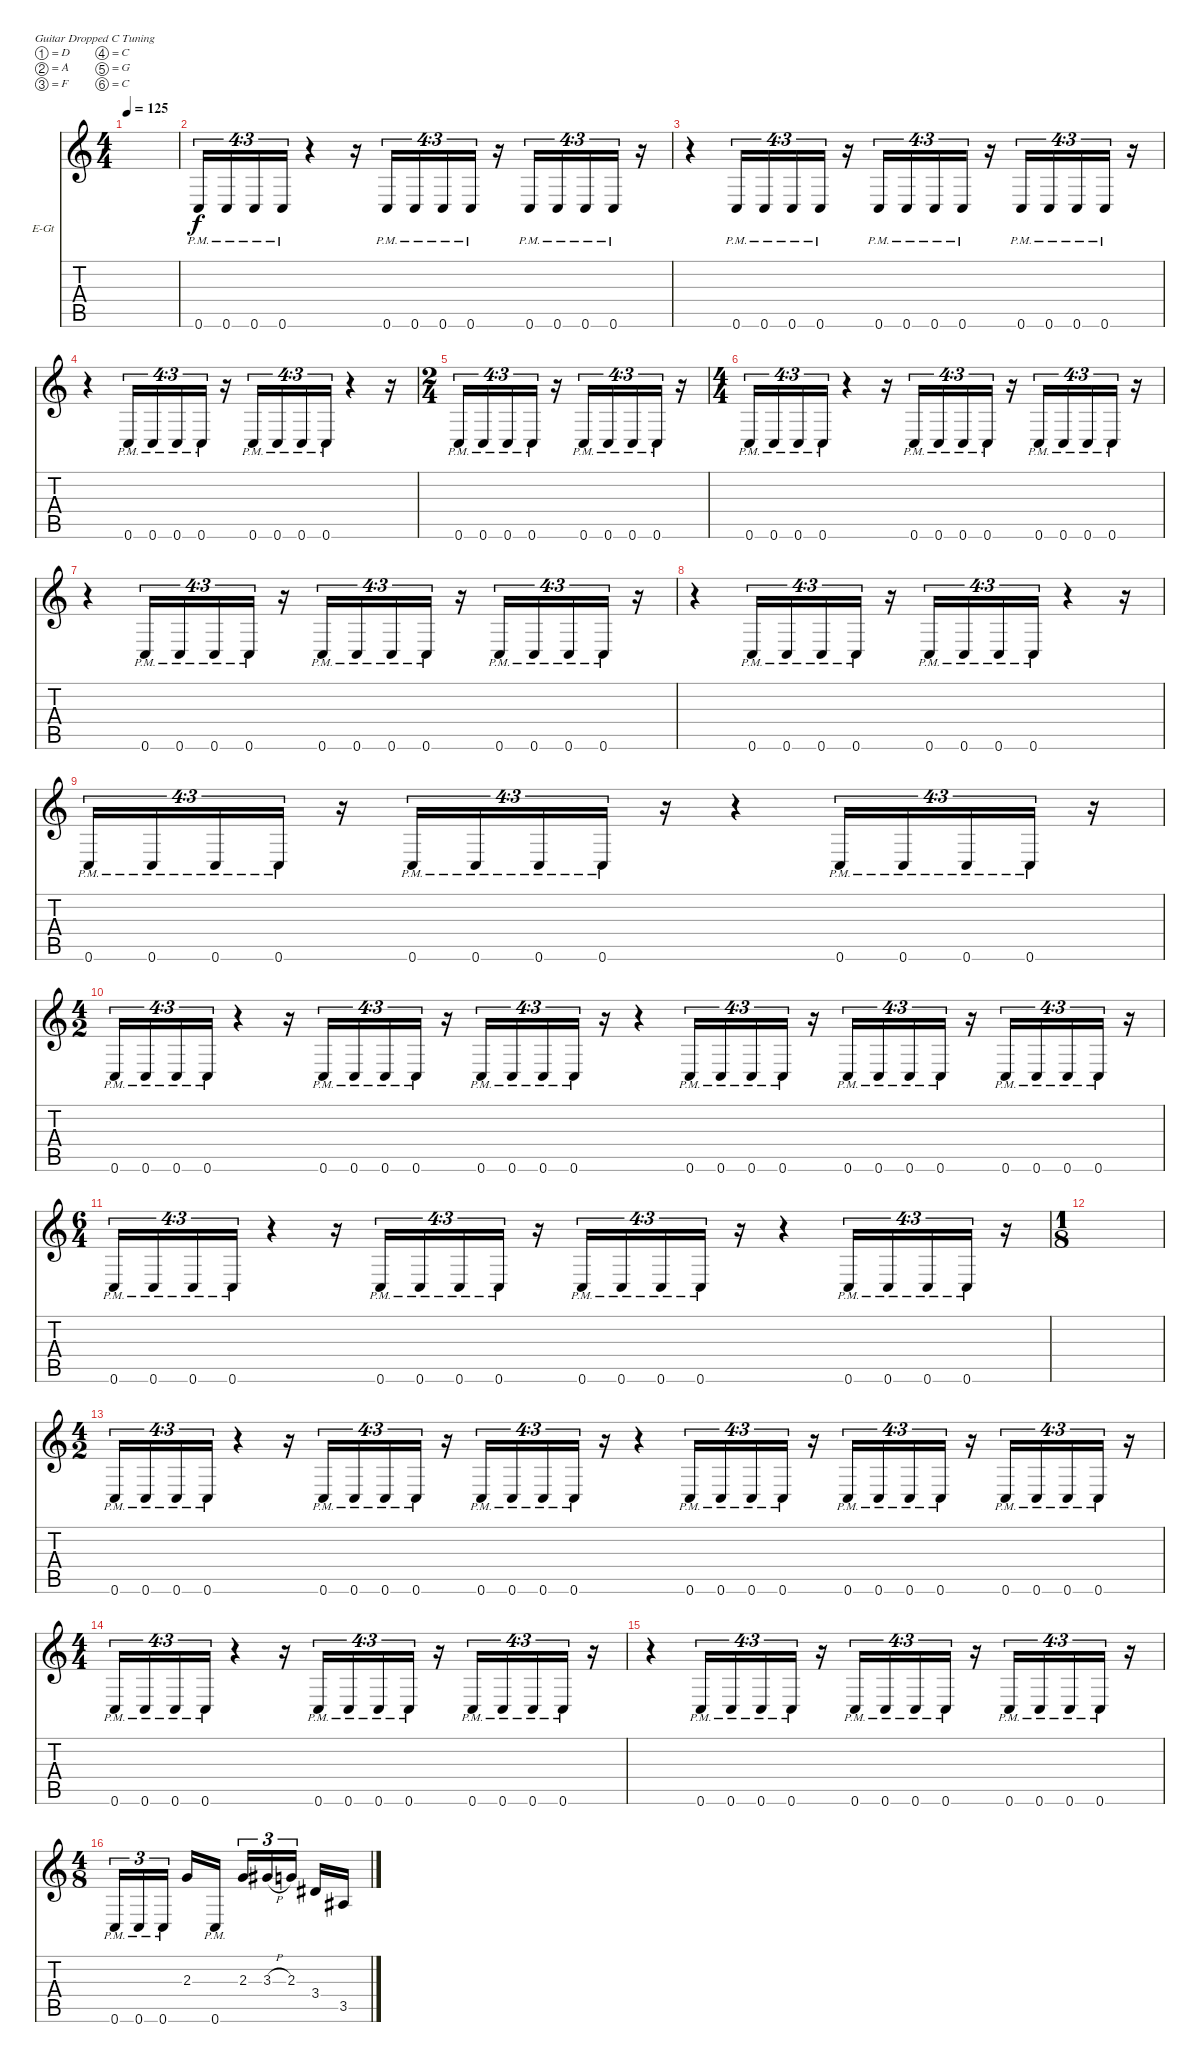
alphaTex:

\defaultSystemsLayout 4
\bracketExtendMode nobrackets
\firstSystemTrackNameOrientation horizontal
\otherSystemsTrackNameOrientation horizontal
\track ("Rhythm Guitar" "E-Gt") {mute instrument distortionguitar}
\staff {score tabs}
\tuning (D4 A3 F3 C3 G2 C2)
\ts (4 4)
\tempo 125
\clef g2
\ks c
|
0.6{pm}.16{tu (4 3)} 0.6{pm}.16{tu (4 3)} 0.6{pm}.16{tu (4 3)} 0.6{pm}.16{tu (4 3)} r.4 r.16 0.6{pm}.16{tu (4 3)} 0.6{pm}.16{tu (4 3)} 0.6{pm}.16{tu (4 3)} 0.6{pm}.16{tu (4 3)} r.16 0.6{pm}.16{tu (4 3)} 0.6{pm}.16{tu (4 3)} 0.6{pm}.16{tu (4 3)} 0.6{pm}.16{tu (4 3)} r.16 |
r.4 0.6{pm}.16{tu (4 3)} 0.6{pm}.16{tu (4 3)} 0.6{pm}.16{tu (4 3)} 0.6{pm}.16{tu (4 3)} r.16 0.6{pm}.16{tu (4 3)} 0.6{pm}.16{tu (4 3)} 0.6{pm}.16{tu (4 3)} 0.6{pm}.16{tu (4 3)} r.16 0.6{pm}.16{tu (4 3)} 0.6{pm}.16{tu (4 3)} 0.6{pm}.16{tu (4 3)} 0.6{pm}.16{tu (4 3)} r.16 |
r.4 0.6{pm}.16{tu (4 3)} 0.6{pm}.16{tu (4 3)} 0.6{pm}.16{tu (4 3)} 0.6{pm}.16{tu (4 3)} r.16 0.6{pm}.16{tu (4 3)} 0.6{pm}.16{tu (4 3)} 0.6{pm}.16{tu (4 3)} 0.6{pm}.16{tu (4 3)} r.4 r.16 |
\ts (2 4)
0.6{pm}.16{tu (4 3)} 0.6{pm}.16{tu (4 3)} 0.6{pm}.16{tu (4 3)} 0.6{pm}.16{tu (4 3)} r.16 0.6{pm}.16{tu (4 3)} 0.6{pm}.16{tu (4 3)} 0.6{pm}.16{tu (4 3)} 0.6{pm}.16{tu (4 3)} r.16 |
\ts (4 4)
0.6{pm}.16{tu (4 3)} 0.6{pm}.16{tu (4 3)} 0.6{pm}.16{tu (4 3)} 0.6{pm}.16{tu (4 3)} r.4 r.16 0.6{pm}.16{tu (4 3)} 0.6{pm}.16{tu (4 3)} 0.6{pm}.16{tu (4 3)} 0.6{pm}.16{tu (4 3)} r.16 0.6{pm}.16{tu (4 3)} 0.6{pm}.16{tu (4 3)} 0.6{pm}.16{tu (4 3)} 0.6{pm}.16{tu (4 3)} r.16 |
r.4 0.6{pm}.16{tu (4 3)} 0.6{pm}.16{tu (4 3)} 0.6{pm}.16{tu (4 3)} 0.6{pm}.16{tu (4 3)} r.16 0.6{pm}.16{tu (4 3)} 0.6{pm}.16{tu (4 3)} 0.6{pm}.16{tu (4 3)} 0.6{pm}.16{tu (4 3)} r.16 0.6{pm}.16{tu (4 3)} 0.6{pm}.16{tu (4 3)} 0.6{pm}.16{tu (4 3)} 0.6{pm}.16{tu (4 3)} r.16 |
r.4 0.6{pm}.16{tu (4 3)} 0.6{pm}.16{tu (4 3)} 0.6{pm}.16{tu (4 3)} 0.6{pm}.16{tu (4 3)} r.16 0.6{pm}.16{tu (4 3)} 0.6{pm}.16{tu (4 3)} 0.6{pm}.16{tu (4 3)} 0.6{pm}.16{tu (4 3)} r.4 r.16 |
0.6{pm}.16{tu (4 3)} 0.6{pm}.16{tu (4 3)} 0.6{pm}.16{tu (4 3)} 0.6{pm}.16{tu (4 3)} r.16 0.6{pm}.16{tu (4 3)} 0.6{pm}.16{tu (4 3)} 0.6{pm}.16{tu (4 3)} 0.6{pm}.16{tu (4 3)} r.16 r.4 0.6{pm}.16{tu (4 3)} 0.6{pm}.16{tu (4 3)} 0.6{pm}.16{tu (4 3)} 0.6{pm}.16{tu (4 3)} r.16 |
\ts (4 2)
0.6{pm}.16{tu (4 3)} 0.6{pm}.16{tu (4 3)} 0.6{pm}.16{tu (4 3)} 0.6{pm}.16{tu (4 3)} r.4 r.16 0.6{pm}.16{tu (4 3)} 0.6{pm}.16{tu (4 3)} 0.6{pm}.16{tu (4 3)} 0.6{pm}.16{tu (4 3)} r.16 0.6{pm}.16{tu (4 3)} 0.6{pm}.16{tu (4 3)} 0.6{pm}.16{tu (4 3)} 0.6{pm}.16{tu (4 3)} r.16 r.4 0.6{pm}.16{tu (4 3)} 0.6{pm}.16{tu (4 3)} 0.6{pm}.16{tu (4 3)} 0.6{pm}.16{tu (4 3)} r.16 0.6{pm}.16{tu (4 3)} 0.6{pm}.16{tu (4 3)} 0.6{pm}.16{tu (4 3)} 0.6{pm}.16{tu (4 3)} r.16 0.6{pm}.16{tu (4 3)} 0.6{pm}.16{tu (4 3)} 0.6{pm}.16{tu (4 3)} 0.6{pm}.16{tu (4 3)} r.16 |
\ts (6 4)
0.6{pm}.16{tu (4 3)} 0.6{pm}.16{tu (4 3)} 0.6{pm}.16{tu (4 3)} 0.6{pm}.16{tu (4 3)} r.4 r.16 0.6{pm}.16{tu (4 3)} 0.6{pm}.16{tu (4 3)} 0.6{pm}.16{tu (4 3)} 0.6{pm}.16{tu (4 3)} r.16 0.6{pm}.16{tu (4 3)} 0.6{pm}.16{tu (4 3)} 0.6{pm}.16{tu (4 3)} 0.6{pm}.16{tu (4 3)} r.16 r.4 0.6{pm}.16{tu (4 3)} 0.6{pm}.16{tu (4 3)} 0.6{pm}.16{tu (4 3)} 0.6{pm}.16{tu (4 3)} r.16 |
\ts (1 8)
|
\ts (4 2)
0.6{pm}.16{tu (4 3)} 0.6{pm}.16{tu (4 3)} 0.6{pm}.16{tu (4 3)} 0.6{pm}.16{tu (4 3)} r.4 r.16 0.6{pm}.16{tu (4 3)} 0.6{pm}.16{tu (4 3)} 0.6{pm}.16{tu (4 3)} 0.6{pm}.16{tu (4 3)} r.16 0.6{pm}.16{tu (4 3)} 0.6{pm}.16{tu (4 3)} 0.6{pm}.16{tu (4 3)} 0.6{pm}.16{tu (4 3)} r.16 r.4 0.6{pm}.16{tu (4 3)} 0.6{pm}.16{tu (4 3)} 0.6{pm}.16{tu (4 3)} 0.6{pm}.16{tu (4 3)} r.16 0.6{pm}.16{tu (4 3)} 0.6{pm}.16{tu (4 3)} 0.6{pm}.16{tu (4 3)} 0.6{pm}.16{tu (4 3)} r.16 0.6{pm}.16{tu (4 3)} 0.6{pm}.16{tu (4 3)} 0.6{pm}.16{tu (4 3)} 0.6{pm}.16{tu (4 3)} r.16 |
\ts (4 4)
0.6{pm}.16{tu (4 3)} 0.6{pm}.16{tu (4 3)} 0.6{pm}.16{tu (4 3)} 0.6{pm}.16{tu (4 3)} r.4 r.16 0.6{pm}.16{tu (4 3)} 0.6{pm}.16{tu (4 3)} 0.6{pm}.16{tu (4 3)} 0.6{pm}.16{tu (4 3)} r.16 0.6{pm}.16{tu (4 3)} 0.6{pm}.16{tu (4 3)} 0.6{pm}.16{tu (4 3)} 0.6{pm}.16{tu (4 3)} r.16 |
r.4 0.6{pm}.16{tu (4 3)} 0.6{pm}.16{tu (4 3)} 0.6{pm}.16{tu (4 3)} 0.6{pm}.16{tu (4 3)} r.16 0.6{pm}.16{tu (4 3)} 0.6{pm}.16{tu (4 3)} 0.6{pm}.16{tu (4 3)} 0.6{pm}.16{tu (4 3)} r.16 0.6{pm}.16{tu (4 3)} 0.6{pm}.16{tu (4 3)} 0.6{pm}.16{tu (4 3)} 0.6{pm}.16{tu (4 3)} r.16 |
\ts (4 8)
0.6{pm}.16{tu (3 2)} 0.6{pm}.16{tu (3 2)} 0.6{pm}.16{tu (3 2)} 2.3.16 0.6{pm}.16 2.3.16{tu (3 2)} 3.3{h}.16{tu (3 2)} 2.3.16{tu (3 2)} 3.4.16 3.5.16
